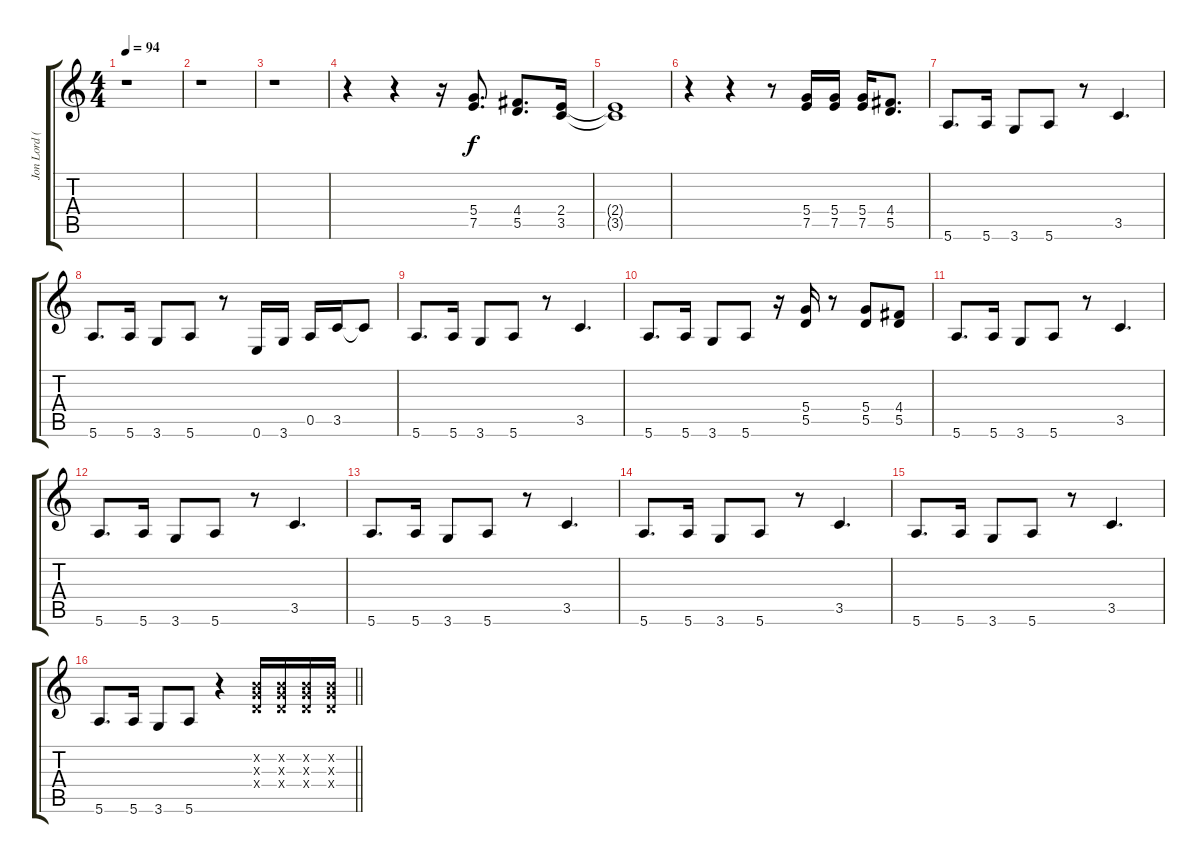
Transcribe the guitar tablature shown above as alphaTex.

\track ("Jon Lord (Organ)" "Jon Lord (") {instrument rockorgan}
\staff {score tabs}
\tuning (E5 B4 G4 D4 A3 E3) {hide}
\ts (4 4)
\tempo 94
\clef g2
\ks c
r.1{dy f} |
r.1 |
r.1 |
r.4 r.4 r.16 (5.4 7.5).8{d} (4.4 5.5).8{d} (2.4 3.5).16 |
(2.4{t} 3.5{t}).1 |
r.4 r.4 r.8 (5.4 7.5).16 (5.4 7.5).16 (5.4 7.5).16 (4.4 5.5).8{d} |
5.6.8{d} 5.6.16 3.6.8 5.6.8 r.8 3.5.4{d} |
5.6.8{d} 5.6.16 3.6.8 5.6.8 r.8 0.6.16 3.6.16 0.5.16 3.5.16 3.5{t}.8 |
5.6.8{d} 5.6.16 3.6.8 5.6.8 r.8 3.5.4{d} |
5.6.8{d} 5.6.16 3.6.8 5.6.8 r.16 (5.4 5.5).16 r.8 (5.4 5.5).8 (4.4 5.5).8 |
5.6.8{d} 5.6.16 3.6.8 5.6.8 r.8 3.5.4{d} |
5.6.8{d} 5.6.16 3.6.8 5.6.8 r.8 3.5.4{d} |
5.6.8{d} 5.6.16 3.6.8 5.6.8 r.8 3.5.4{d} |
5.6.8{d} 5.6.16 3.6.8 5.6.8 r.8 3.5.4{d} |
5.6.8{d} 5.6.16 3.6.8 5.6.8 r.8 3.5.4{d} |
\barLineRight lightlight
5.6.8{d} 5.6.16 3.6.8 5.6.8 r.4 (0.2{x} 0.3{x} 0.4{x}).16 (0.2{x} 0.3{x} 0.4{x}).16 (0.2{x} 0.3{x} 0.4{x}).16 (0.2{x} 0.3{x} 0.4{x}).16
